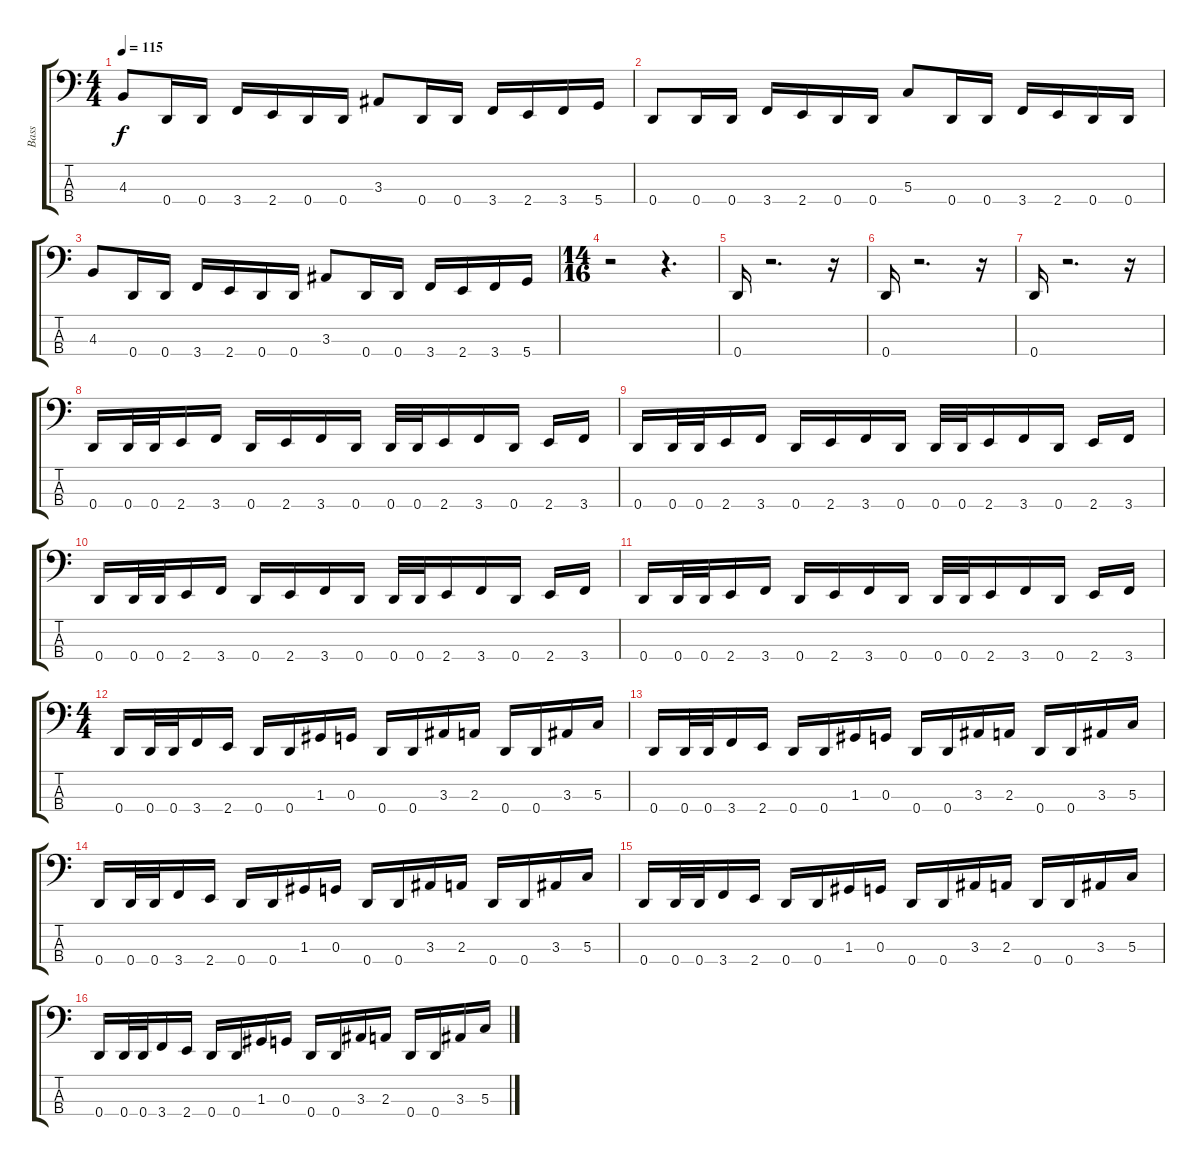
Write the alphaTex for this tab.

\track ("Bass" "Bass") {instrument electricbasspick}
\staff {score tabs}
\tuning (F2 C2 G1 D1) {hide}
\ts (4 4)
\tempo 115
\clef f4
\ks c
4.3.8{dy f} 0.4.16 0.4.16 3.4.16 2.4.16 0.4.16 0.4.16 3.3.8 0.4.16 0.4.16 3.4.16 2.4.16 3.4.16 5.4.16 |
0.4.8 0.4.16 0.4.16 3.4.16 2.4.16 0.4.16 0.4.16 5.3.8 0.4.16 0.4.16 3.4.16 2.4.16 0.4.16 0.4.16 |
4.3.8 0.4.16 0.4.16 3.4.16 2.4.16 0.4.16 0.4.16 3.3.8 0.4.16 0.4.16 3.4.16 2.4.16 3.4.16 5.4.16 |
\ts (14 16)
r.2 r.4{d} |
0.4.16 r.2{d} r.16 |
0.4.16 r.2{d} r.16 |
0.4.16 r.2{d} r.16 |
0.4.16 0.4.32 0.4.32 2.4.16 3.4.16 0.4.16 2.4.16 3.4.16 0.4.16 0.4.32 0.4.32 2.4.16 3.4.16 0.4.16 2.4.16 3.4.16 |
0.4.16 0.4.32 0.4.32 2.4.16 3.4.16 0.4.16 2.4.16 3.4.16 0.4.16 0.4.32 0.4.32 2.4.16 3.4.16 0.4.16 2.4.16 3.4.16 |
0.4.16 0.4.32 0.4.32 2.4.16 3.4.16 0.4.16 2.4.16 3.4.16 0.4.16 0.4.32 0.4.32 2.4.16 3.4.16 0.4.16 2.4.16 3.4.16 |
0.4.16 0.4.32 0.4.32 2.4.16 3.4.16 0.4.16 2.4.16 3.4.16 0.4.16 0.4.32 0.4.32 2.4.16 3.4.16 0.4.16 2.4.16 3.4.16 |
\ts (4 4)
0.4.16 0.4.32 0.4.32 3.4.16 2.4.16 0.4.16 0.4.16 1.3.16 0.3.16 0.4.16 0.4.16 3.3.16 2.3.16 0.4.16 0.4.16 3.3.16 5.3.16 |
0.4.16 0.4.32 0.4.32 3.4.16 2.4.16 0.4.16 0.4.16 1.3.16 0.3.16 0.4.16 0.4.16 3.3.16 2.3.16 0.4.16 0.4.16 3.3.16 5.3.16 |
0.4.16 0.4.32 0.4.32 3.4.16 2.4.16 0.4.16 0.4.16 1.3.16 0.3.16 0.4.16 0.4.16 3.3.16 2.3.16 0.4.16 0.4.16 3.3.16 5.3.16 |
0.4.16 0.4.32 0.4.32 3.4.16 2.4.16 0.4.16 0.4.16 1.3.16 0.3.16 0.4.16 0.4.16 3.3.16 2.3.16 0.4.16 0.4.16 3.3.16 5.3.16 |
0.4.16 0.4.32 0.4.32 3.4.16 2.4.16 0.4.16 0.4.16 1.3.16 0.3.16 0.4.16 0.4.16 3.3.16 2.3.16 0.4.16 0.4.16 3.3.16 5.3.16
